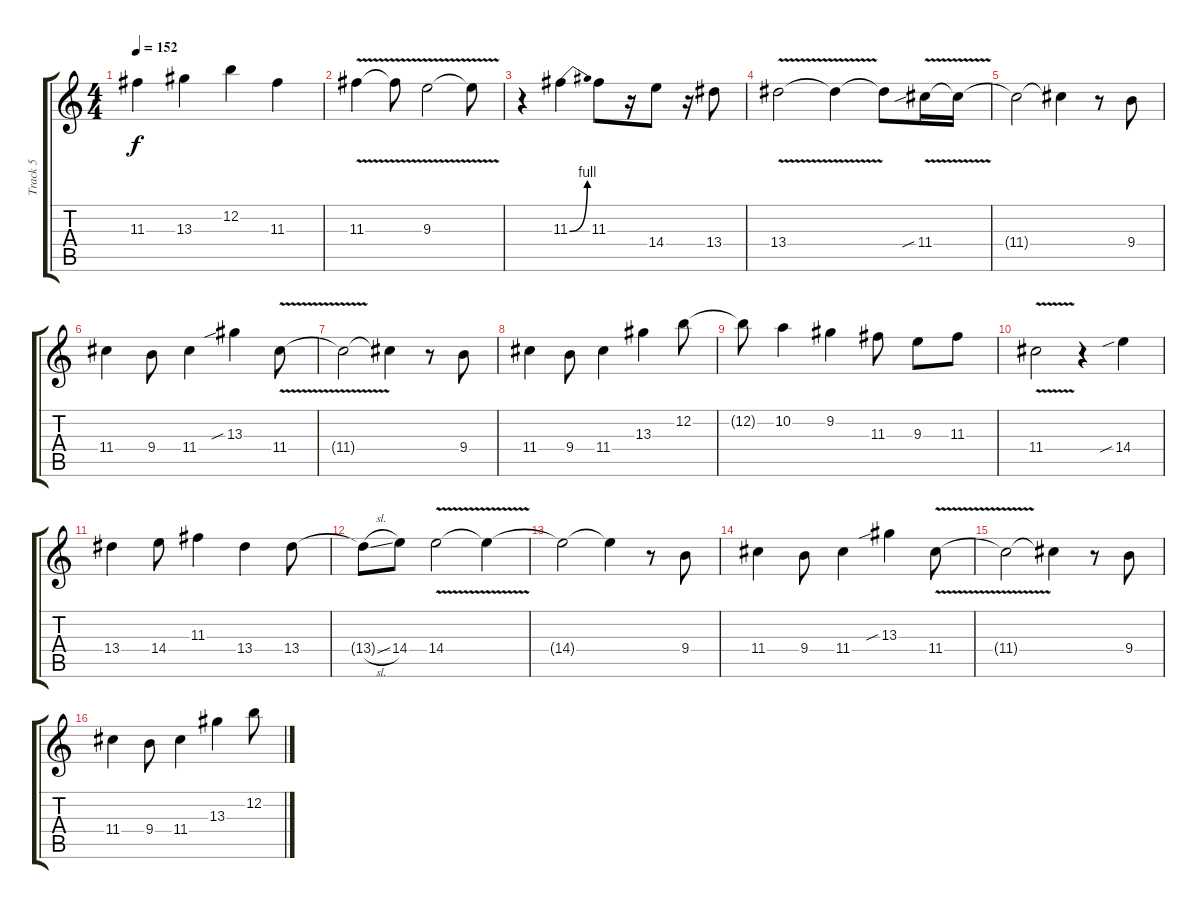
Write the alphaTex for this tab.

\track ("Track 5" "Track 5") {instrument overdrivenguitar}
\staff {score tabs}
\tuning (E4 B3 G3 D3 A2 E2) {hide}
\ts (4 4)
\tempo 152
\clef g2
\ks c
11.3.4{dy f} 13.3.4 12.2.4 11.3.4 |
11.3{v}.4 11.3{t}.8 9.3{v}.2 9.3{t}.8 |
r.4 11.3{be (bend 0 0 60 4)}.4 11.3.8 r.16 14.4.8 r.16 13.4.8 |
13.4{v}.2 13.4{t}.4 13.4{t}.8 11.4{v sib}.16 11.4{t}.16 |
11.4{t}.2 11.4{t}.4 r.8 9.4.8 |
11.4.4 9.4.8 11.4.4 13.3{sib}.4 11.4{v}.8 |
11.4{t}.2 11.4{t}.4 r.8 9.4.8 |
11.4.4 9.4.8 11.4.4 13.3.4 12.2.8 |
12.2{t}.8 10.2.4 9.2.4 11.3.8 9.3.8 11.3.8 |
11.4{v}.2 r.4 14.4{sib}.4 |
13.4.4 14.4.8 11.3.4 13.4.4 13.4.8 |
13.4{sl t}.8 14.4.8 14.4{v}.2 14.4{t}.4 |
14.4{t}.2 14.4{t}.4 r.8 9.4.8 |
11.4.4 9.4.8 11.4.4 13.3{sib}.4 11.4{v}.8 |
11.4{t}.2 11.4{t}.4 r.8 9.4.8 |
11.4.4 9.4.8 11.4.4 13.3.4 12.2.8
